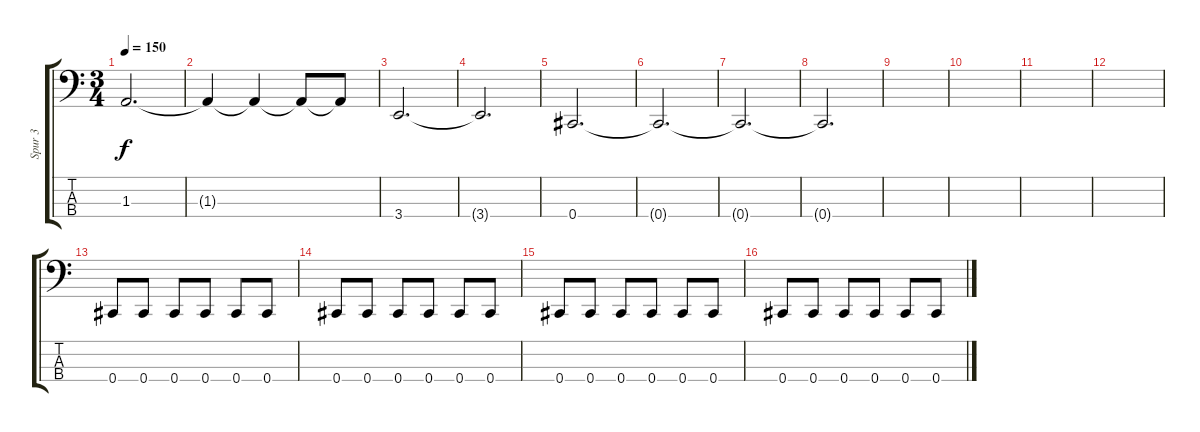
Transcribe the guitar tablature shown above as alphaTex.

\track ("Spur 3" "Spur 3") {instrument electricbasspick}
\staff {score tabs}
\tuning (Gb2 Db2 Ab1 Db1) {hide}
\ts (3 4)
\tempo 150
\clef f4
\ks c
1.3.2{d dy f} |
1.3{t}.4 1.3{t}.4 1.3{t}.8 1.3{t}.8 |
3.4.2{d} |
3.4{t}.2{d} |
0.4.2{d} |
0.4{t}.2{d} |
0.4{t}.2{d} |
0.4{t}.2{d} |
|
|
|
|
0.4.8 0.4.8 0.4.8 0.4.8 0.4.8 0.4.8 |
0.4.8 0.4.8 0.4.8 0.4.8 0.4.8 0.4.8 |
0.4.8 0.4.8 0.4.8 0.4.8 0.4.8 0.4.8 |
0.4.8 0.4.8 0.4.8 0.4.8 0.4.8 0.4.8
